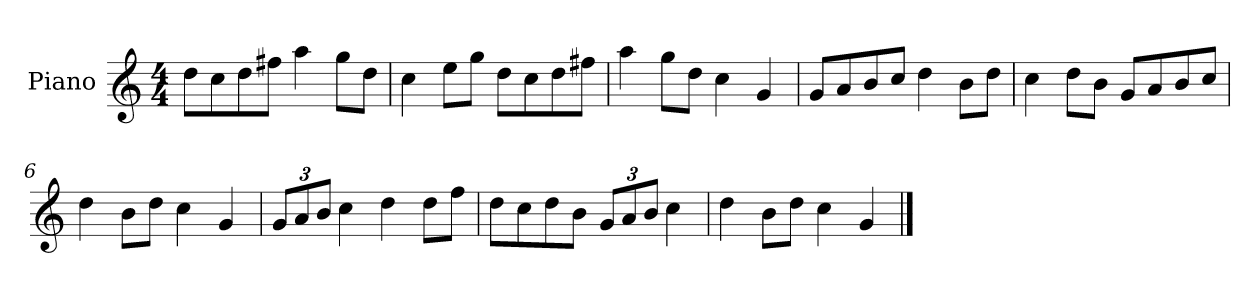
**kern
*part1
*staff1
*I"Piano
*I'P-no
*clefG2
*k[]
*M4/4
*MM90
=1
8dd\L
8cc\
8dd\
8ff#X\J
4aa\
8gg\L
8dd\J
=2
4cc\
8ee\L
8gg\J
8dd\L
8cc\
8dd\
8ff#X\J
=3
4aa\
8gg\L
8dd\J
4cc\
4g/
=4
8g/L
8a/
8b/
8cc/J
4dd\
8b\L
8dd\J
=5
4cc\
8dd\L
8b\J
8g/L
8a/
8b/
8cc/J
!!LO:LB:g=z
=6
4dd\
8b\L
8dd\J
4cc\
4g/
=7
*Xbrackettup
12g/L
12a/
12b/J
4cc\
4dd\
8dd\L
8ff\J
=8
8dd\L
8cc\
8dd\
8b\J
12g/L
12a/
12b/J
4cc\
=9
4dd\
8b\L
8dd\J
4cc\
4g/
==
*-
